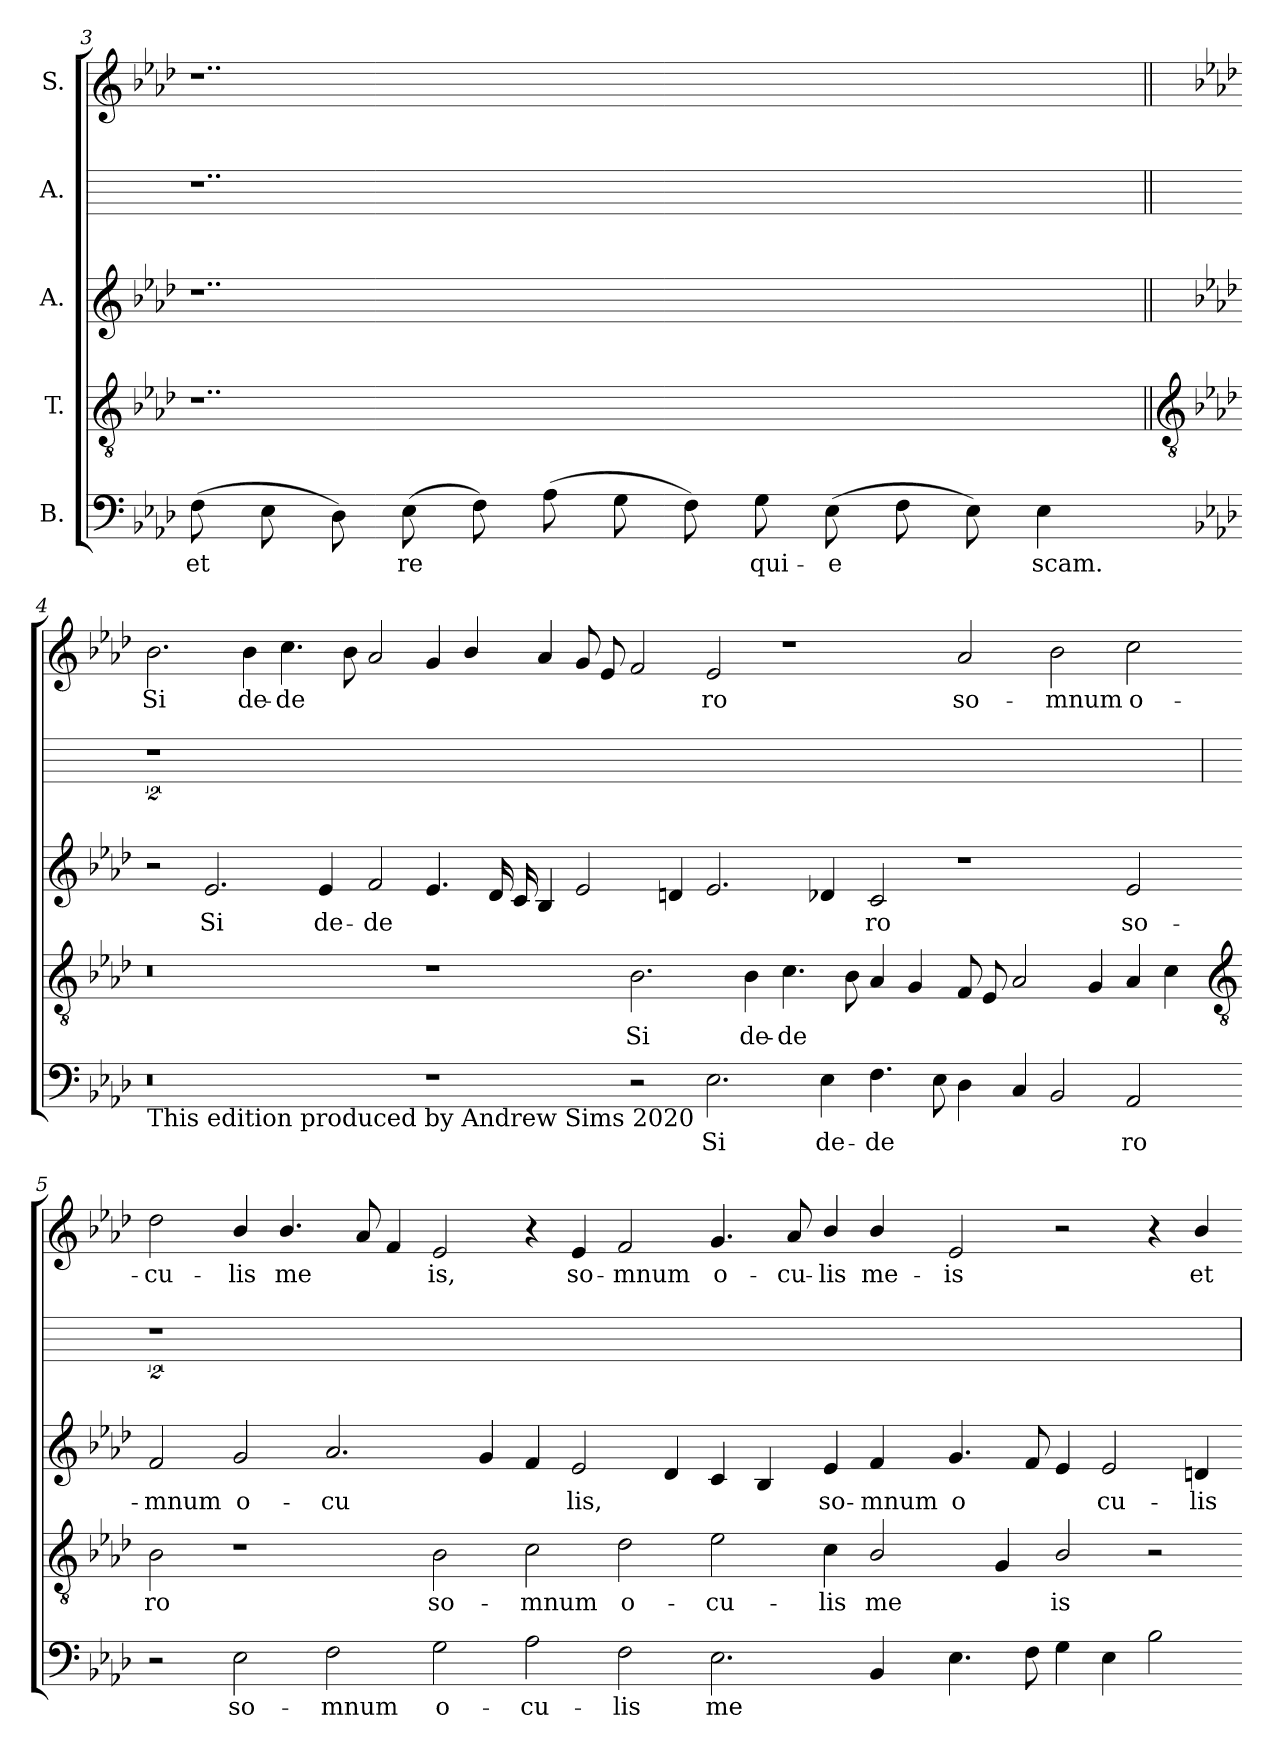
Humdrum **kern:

**kern	**text	**kern	**text	**kern	**text	**kern	**kern	**text
*part5	*part5	*part4	*part4	*part3	*part3	*part2	*part1	*part1
*staff5	*staff5	*staff4	*staff4	*staff3	*staff3	*staff2	*staff1	*staff1
*I"B.	*	*I"T.	*	*I"A.	*	*I"A.	*I"S.	*
*clefF4	*	*clefGv2	*	*clefG2	*	*	*clefG2	*
*k[b-e-a-d-]	*	*k[b-e-a-d-]	*	*k[b-e-a-d-]	*	*	*k[b-e-a-d-]	*
*A-:	*	*A-:	*	*A-:	*	*	*A-:	*
=3	=3	=3	=3	=3	=3	=3	=3	=3
!	!LO:LY:b	!	!	!	!	!	!	!
(>8F	et	1..r	.	1..r	.	1..r	1..r	.
8E-	.	.	.	.	.	.	.	.
8D-)	.	.	.	.	.	.	.	.
!	!LO:LY:b	!	!	!	!	!	!	!
(>8E-	re	.	.	.	.	.	.	.
8F)	.	.	.	.	.	.	.	.
(>8A-	.	.	.	.	.	.	.	.
8G	.	.	.	.	.	.	.	.
8F)	.	.	.	.	.	.	.	.
!	!LO:LY:b	!	!	!	!	!	!	!
8G	qui-	.	.	.	.	.	.	.
!	!LO:LY:b	!	!	!	!	!	!	!
(>8E-	-e	.	.	.	.	.	.	.
8F	.	.	.	.	.	.	.	.
8E-)	.	.	.	.	.	.	.	.
!	!LO:LY:b	!	!	!	!	!	!	!
4E-	scam.	.	.	.	.	.	.	.
!!LO:LB:g=z
=4-	=4||	=4||	=4||	=4||	=4||	=4||	=4||	=4||
*	*	*clefGv2	*	*	*	*	*	*
*	*	*k[b-e-a-d-]	*	*k[b-e-a-d-]	*	*	*k[b-e-a-d-]	*
*	*	*A-:	*	*A-:	*	*	*A-:	*
!LO:TX:b:t=This edition produced by Andrew Sims 2020	!	!	!	!	!	!	!	!
!	!	!	!	!	!	!	!	!LO:LY:b
0r	.	0r	.	2r	.	2%13r	2.b-	Si
!	!	!	!	!	!LO:LY:b	!	!	!
.	.	.	.	2.e-	Si	.	.	.
!	!	!	!	!	!	!	!	!LO:LY:b
.	.	.	.	.	.	.	4b-	de-
!	!	!	!	!	!	!	!	!LO:LY:b
.	.	.	.	.	.	.	4.cc	-de
!	!	!	!	!	!LO:LY:b	!	!	!
.	.	.	.	4e-	de-	.	.	.
.	.	.	.	.	.	.	8b-	.
!	!	!	!	!	!LO:LY:b	!	!	!
.	.	.	.	2f	-de	.	2a-	.
1r	.	1r	.	4.e-	.	.	4g	.
.	.	.	.	.	.	.	4b-/	.
.	.	.	.	16d-	.	.	.	.
.	.	.	.	16c	.	.	.	.
.	.	.	.	4B-	.	.	4a-	.
.	.	.	.	2e-	.	.	8g	.
.	.	.	.	.	.	.	8e-	.
!	!	!	!LO:LY:b	!	!	!	!	!
2r	.	2.B-	Si	.	.	.	2f	.
.	.	.	.	4dn	.	.	.	.
!	!LO:LY:b	!	!	!	!	!	!	!LO:LY:b
2.E-	Si	.	.	2.e-	.	.	2e-	ro
!	!	!	!LO:LY:b	!	!	!	!	!
.	.	4B-	de-	.	.	.	.	.
!	!	!	!LO:LY:b	!	!	!	!	!
.	.	4.c	-de	.	.	.	1r	.
!	!LO:LY:b	!	!	!	!	!	!	!
4E-	de-	.	.	4d-X	.	.	.	.
.	.	8B-	.	.	.	.	.	.
!	!LO:LY:b	!	!	!	!LO:LY:b	!	!	!
4.F	-de	4A-	.	2c	ro	.	.	.
.	.	4G	.	.	.	.	.	.
8E-	.	.	.	.	.	.	.	.
!	!	!	!	!	!	!	!	!LO:LY:b
4D-	.	8F	.	1r	.	.	2a-	so-
.	.	8E-	.	.	.	.	.	.
4C	.	2A-	.	.	.	.	.	.
!	!	!	!	!	!	!	!	!LO:LY:b
2BB-	.	.	.	.	.	.	2b-	-mnum
.	.	4G	.	.	.	.	.	.
!	!LO:LY:b	!	!	!	!LO:LY:b	!	!	!LO:LY:b
2AA-	ro	4A-	.	2e-	so-	.	2cc	o-
.	.	4c	.	.	.	.	.	.
!!LO:LB:g=z
=5-	=5-	=5-	=5-	=5-	=5-	=5	=5-	=5-
*	*	*clefGv2	*	*	*	*	*	*
!	!	!	!LO:LY:b	!	!LO:LY:b	!	!	!LO:LY:b
2r	.	2B-	ro	2f	-mnum	2%11r	2dd-	-cu-
!	!LO:LY:b	!	!	!	!LO:LY:b	!	!	!LO:LY:b
2E-	so-	1r	.	2g	o-	.	4b-/	-lis
!	!	!	!	!	!	!	!	!LO:LY:b
.	.	.	.	.	.	.	4.b-/	me
!	!LO:LY:b	!	!	!	!LO:LY:b	!	!	!
2F	-mnum	.	.	2.a-	-cu	.	.	.
.	.	.	.	.	.	.	8a-/	.
.	.	.	.	.	.	.	4f/	.
!	!LO:LY:b	!	!LO:LY:b	!	!	!	!	!LO:LY:b
2G	o-	2B-	so-	.	.	.	2e-/	is,
.	.	.	.	4g	.	.	.	.
!	!LO:LY:b	!	!LO:LY:b	!	!	!	!	!
2A-	-cu-	2c	-mnum	4f	.	.	4r	.
!	!	!	!	!	!LO:LY:b	!	!	!LO:LY:b
.	.	.	.	2e-	lis,	.	4e-/	so-
!	!LO:LY:b	!	!LO:LY:b	!	!	!	!	!LO:LY:b
2F	-lis	2d-	o-	.	.	.	2f/	-mnum
.	.	.	.	4d-	.	.	.	.
!	!LO:LY:b	!	!LO:LY:b	!	!	!	!	!LO:LY:b
2.E-	me	2e-	-cu-	4c	.	.	4.g/	o-
.	.	.	.	4B-	.	.	.	.
!	!	!	!	!	!	!	!	!LO:LY:b
.	.	.	.	.	.	.	8a-/	-cu-
!	!	!	!LO:LY:b	!	!LO:LY:b	!	!	!LO:LY:b
.	.	4c	-lis	4e-	so-	.	4b-/	-lis
!	!	!	!LO:LY:b	!	!LO:LY:b	!	!	!LO:LY:b
4BB-	.	2B-/	me	4f	-mnum	.	4b-/	me-
!	!	!	!	!	!LO:LY:b	!	!	!LO:LY:b
4.E-	.	.	.	4.g	o	.	2e-/	-is
.	.	4G/	.	.	.	.	.	.
8F	.	.	.	8f	.	.	.	.
!	!	!	!LO:LY:b	!	!	!	!	!
4G	.	2B-/	is	4e-	.	.	2r	.
!	!	!	!	!	!LO:LY:b	!	!	!
4E-	.	.	.	2e-	cu-	.	.	.
2B-	.	2r	.	.	.	.	4r	.
!	!	!	!	!	!LO:LY:b	!	!	!LO:LY:b
.	.	.	.	4dn	-lis	.	4b-/	et
=-	=-	=-	=-	=-	=-	=	=-	=-
*-	*-	*-	*-	*-	*-	*-	*-	*-
